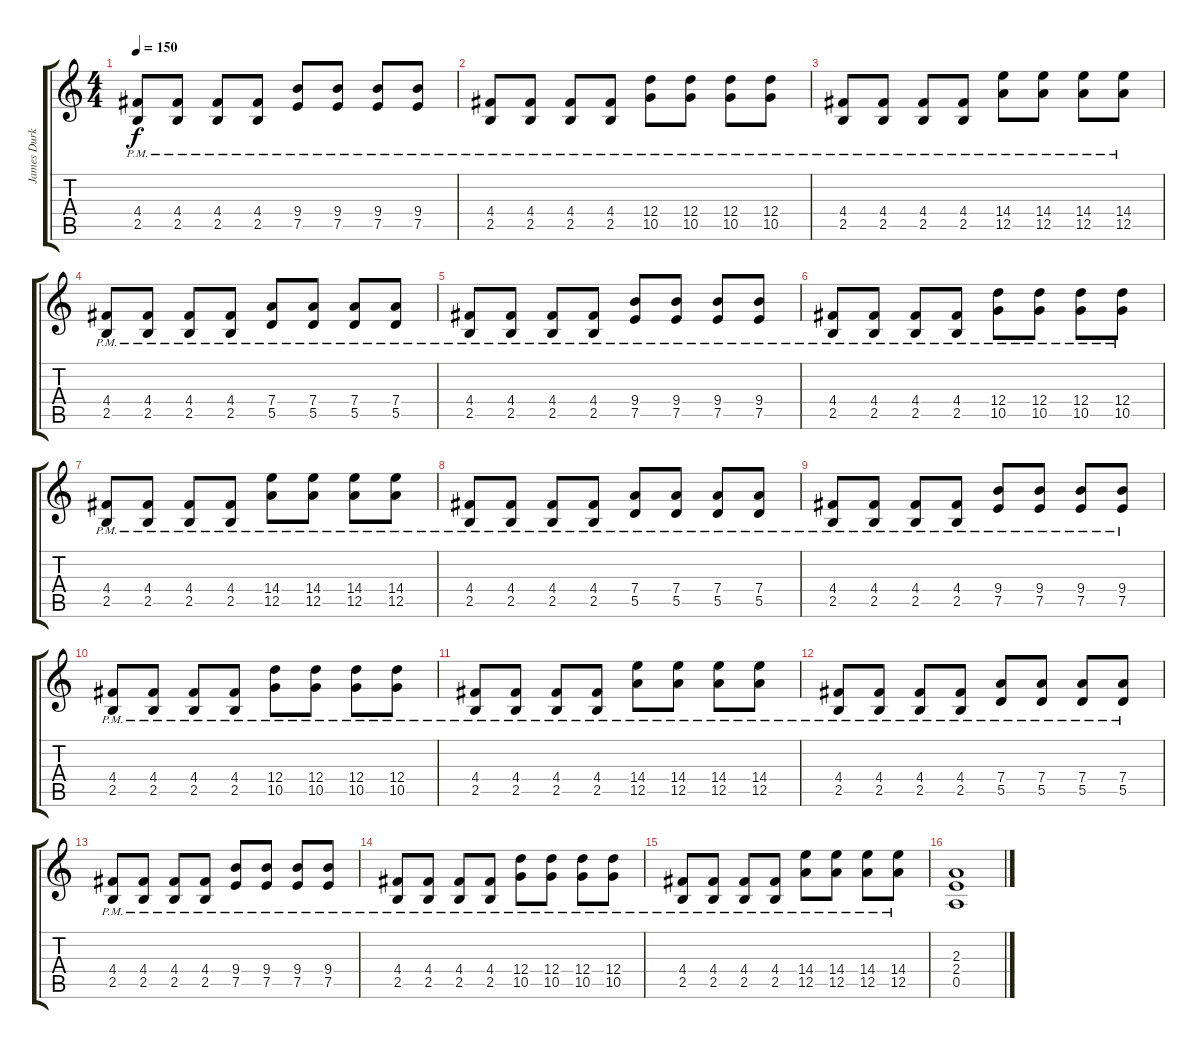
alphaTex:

\track ("James Durkin (Guitar)" "James Durk") {instrument overdrivenguitar}
\staff {score tabs}
\tuning (E4 B3 G3 D3 A2 E2) {hide}
\ts (4 4)
\tempo 150
\clef g2
\ks c
(4.4{pm} 2.5{pm}).8{dy f} (4.4{pm} 2.5{pm}).8 (4.4{pm} 2.5{pm}).8 (4.4{pm} 2.5{pm}).8 (9.4{pm} 7.5{pm}).8 (9.4{pm} 7.5{pm}).8 (9.4{pm} 7.5{pm}).8 (9.4{pm} 7.5{pm}).8 |
(4.4{pm} 2.5{pm}).8 (4.4{pm} 2.5{pm}).8 (4.4{pm} 2.5{pm}).8 (4.4{pm} 2.5{pm}).8 (12.4{pm} 10.5{pm}).8 (12.4{pm} 10.5{pm}).8 (12.4{pm} 10.5{pm}).8 (12.4{pm} 10.5{pm}).8 |
(4.4{pm} 2.5{pm}).8 (4.4{pm} 2.5{pm}).8 (4.4{pm} 2.5{pm}).8 (4.4{pm} 2.5{pm}).8 (14.4{pm} 12.5{pm}).8 (14.4{pm} 12.5{pm}).8 (14.4{pm} 12.5{pm}).8 (14.4{pm} 12.5{pm}).8 |
(4.4{pm} 2.5{pm}).8 (4.4{pm} 2.5{pm}).8 (4.4{pm} 2.5{pm}).8 (4.4{pm} 2.5{pm}).8 (7.4{pm} 5.5{pm}).8 (7.4{pm} 5.5{pm}).8 (7.4{pm} 5.5{pm}).8 (7.4{pm} 5.5{pm}).8 |
(4.4{pm} 2.5{pm}).8 (4.4{pm} 2.5{pm}).8 (4.4{pm} 2.5{pm}).8 (4.4{pm} 2.5{pm}).8 (9.4{pm} 7.5{pm}).8 (9.4{pm} 7.5{pm}).8 (9.4{pm} 7.5{pm}).8 (9.4{pm} 7.5{pm}).8 |
(4.4{pm} 2.5{pm}).8 (4.4{pm} 2.5{pm}).8 (4.4{pm} 2.5{pm}).8 (4.4{pm} 2.5{pm}).8 (12.4{pm} 10.5{pm}).8 (12.4{pm} 10.5{pm}).8 (12.4{pm} 10.5{pm}).8 (12.4{pm} 10.5{pm}).8 |
(4.4{pm} 2.5{pm}).8 (4.4{pm} 2.5{pm}).8 (4.4{pm} 2.5{pm}).8 (4.4{pm} 2.5{pm}).8 (14.4{pm} 12.5{pm}).8 (14.4{pm} 12.5{pm}).8 (14.4{pm} 12.5{pm}).8 (14.4{pm} 12.5{pm}).8 |
(4.4{pm} 2.5{pm}).8 (4.4{pm} 2.5{pm}).8 (4.4{pm} 2.5{pm}).8 (4.4{pm} 2.5{pm}).8 (7.4{pm} 5.5{pm}).8 (7.4{pm} 5.5{pm}).8 (7.4{pm} 5.5{pm}).8 (7.4{pm} 5.5{pm}).8 |
(4.4{pm} 2.5{pm}).8 (4.4{pm} 2.5{pm}).8 (4.4{pm} 2.5{pm}).8 (4.4{pm} 2.5{pm}).8 (9.4{pm} 7.5{pm}).8 (9.4{pm} 7.5{pm}).8 (9.4{pm} 7.5{pm}).8 (9.4{pm} 7.5{pm}).8 |
(4.4{pm} 2.5{pm}).8 (4.4{pm} 2.5{pm}).8 (4.4{pm} 2.5{pm}).8 (4.4{pm} 2.5{pm}).8 (12.4{pm} 10.5{pm}).8 (12.4{pm} 10.5{pm}).8 (12.4{pm} 10.5{pm}).8 (12.4{pm} 10.5{pm}).8 |
(4.4{pm} 2.5{pm}).8 (4.4{pm} 2.5{pm}).8 (4.4{pm} 2.5{pm}).8 (4.4{pm} 2.5{pm}).8 (14.4{pm} 12.5{pm}).8 (14.4{pm} 12.5{pm}).8 (14.4{pm} 12.5{pm}).8 (14.4{pm} 12.5{pm}).8 |
(4.4{pm} 2.5{pm}).8 (4.4{pm} 2.5{pm}).8 (4.4{pm} 2.5{pm}).8 (4.4{pm} 2.5{pm}).8 (7.4{pm} 5.5{pm}).8 (7.4{pm} 5.5{pm}).8 (7.4{pm} 5.5{pm}).8 (7.4{pm} 5.5{pm}).8 |
(4.4{pm} 2.5{pm}).8 (4.4{pm} 2.5{pm}).8 (4.4{pm} 2.5{pm}).8 (4.4{pm} 2.5{pm}).8 (9.4{pm} 7.5{pm}).8 (9.4{pm} 7.5{pm}).8 (9.4{pm} 7.5{pm}).8 (9.4{pm} 7.5{pm}).8 |
(4.4{pm} 2.5{pm}).8 (4.4{pm} 2.5{pm}).8 (4.4{pm} 2.5{pm}).8 (4.4{pm} 2.5{pm}).8 (12.4{pm} 10.5{pm}).8 (12.4{pm} 10.5{pm}).8 (12.4{pm} 10.5{pm}).8 (12.4{pm} 10.5{pm}).8 |
(4.4{pm} 2.5{pm}).8 (4.4{pm} 2.5{pm}).8 (4.4{pm} 2.5{pm}).8 (4.4{pm} 2.5{pm}).8 (14.4{pm} 12.5{pm}).8 (14.4{pm} 12.5{pm}).8 (14.4{pm} 12.5{pm}).8 (14.4{pm} 12.5{pm}).8 |
(2.3 2.4 0.5).1
